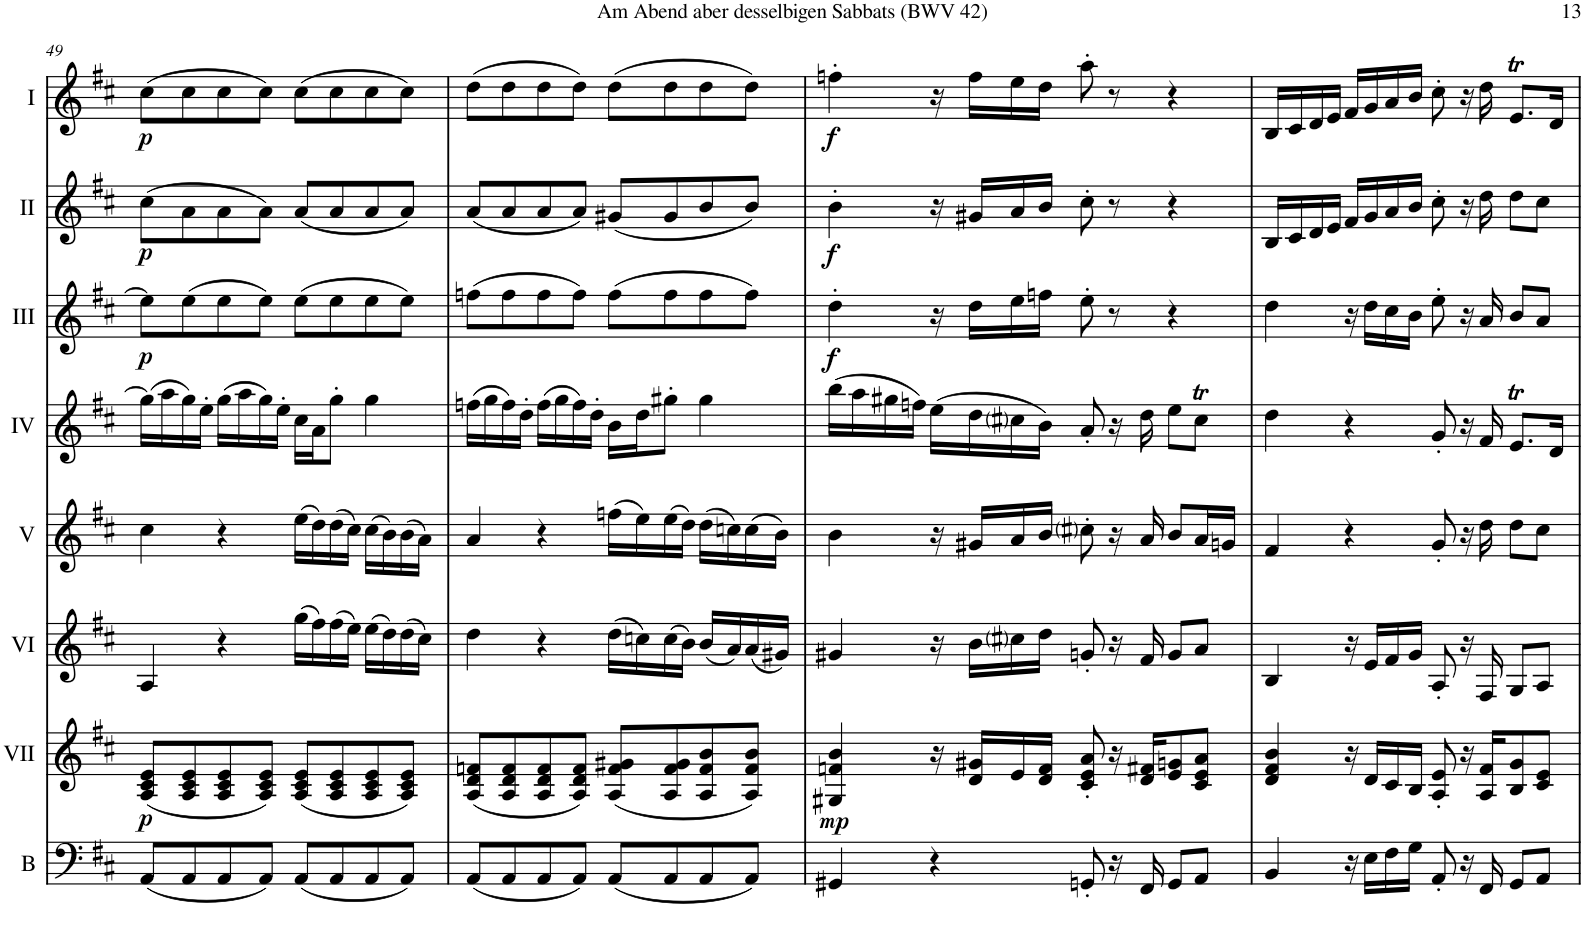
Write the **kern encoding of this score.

**kern	**kern	**dynam	**kern	**kern	**kern	**kern	**dynam	**kern	**dynam	**kern	**dynam
*part8	*part7	*part7	*part6	*part5	*part4	*part3	*part3	*part2	*part2	*part1	*part1
*staff8	*staff7	*staff7	*staff6	*staff5	*staff4	*staff3	*staff3	*staff2	*staff2	*staff1	*staff1
*I"Bass	*I"Acc. 7	*	*I"Acc. 6	*I"Acc. 5	*I"Acc. 4	*I"Acc. 3	*	*I"Acc. 2	*	*I"Acc. 1	*
*I'B	*	*	*	*	*	*	*	*	*	*	*
!!LO:PB:g=z
*clefF4	*clefG2	*	*clefG2	*clefG2	*clefG2	*clefG2	*	*clefG2	*	*clefG2	*
*Trd7c12	*	*	*Trd7c12	*	*	*Trd7c12	*	*	*	*	*
*k[f#c#]	*k[f#c#]	*	*k[f#c#]	*k[f#c#]	*k[f#c#]	*k[f#c#]	*	*k[f#c#]	*	*k[f#c#]	*
*M2/2	*M2/2	*	*M2/2	*M2/2	*M2/2	*M2/2	*	*M2/2	*	*M2/2	*
*met(c|)	*met(c|)	*	*met(c|)	*met(c|)	*met(c|)	*met(c|)	*	*met(c|)	*	*met(c|)	*
=49	=49	=49	=49	=49	=49	=49	=49	=49	=49	=49	=49
!	!	!LO:DY:b	!	!	!	!	!LO:DY:b	!	!LO:DY:b	!	!LO:DY:b
(8AA/L	(8A/ 8c#/ 8e/L	p	4A/	4cc#\	(16gg\LL]	8ee\L]	p	(8cc#\L	p	(8cc#\L	p
.	.	.	.	.	16aa\	.	.	.	.	.	.
8AA/	8A/ 8c#/ 8e/	.	.	.	16gg\)	(8ee\	.	8a\	.	8cc#\	.
.	.	.	.	.	16ee'\JJ	.	.	.	.	.	.
8AA/	8A/ 8c#/ 8e/	.	4r	4r	(16gg\LL	8ee\	.	8a\	.	8cc#\	.
.	.	.	.	.	16aa\	.	.	.	.	.	.
8AA/J)	8A/ 8c#/ 8e/J)	.	.	.	16gg\)	8ee\J)	.	8a\J)	.	8cc#\J)	.
.	.	.	.	.	16ee'\JJ	.	.	.	.	.	.
(8AA/L	(8A/ 8c#/ 8e/L	.	(16gg\LL	(16ee\LL	16cc#\LL	(8ee\L	.	(8a/L	.	(8cc#\L	.
.	.	.	16ff#\)	16dd\)	16a\J	.	.	.	.	.	.
8AA/	8A/ 8c#/ 8e/	.	(16ff#\	(16dd\	8gg'\J	8ee\	.	8a/	.	8cc#\	.
.	.	.	16ee\JJ)	16cc#\JJ)	.	.	.	.	.	.	.
8AA/	8A/ 8c#/ 8e/	.	(16ee\LL	(16cc#\LL	4gg\	8ee\	.	8a/	.	8cc#\	.
.	.	.	16dd\)	16b\)	.	.	.	.	.	.	.
8AA/J)	8A/ 8c#/ 8e/J)	.	(16dd\	(16b\	.	8ee\J)	.	8a/J)	.	8cc#\J)	.
.	.	.	16cc#\JJ)	16a\JJ)	.	.	.	.	.	.	.
=50	=50	=50	=50	=50	=50	=50	=50	=50	=50	=50	=50
(8AA/L	(8A/ 8d/ 8fn/L	.	4dd\	4a/	(16ffn\LL	(8ffn\L	.	(8a/L	.	(8dd\L	.
.	.	.	.	.	16gg\	.	.	.	.	.	.
8AA/	8A/ 8d/ 8f/	.	.	.	16ff\)	8ff\	.	8a/	.	8dd\	.
.	.	.	.	.	16dd'\JJ	.	.	.	.	.	.
8AA/	8A/ 8d/ 8f/	.	4r	4r	(16ff\LL	8ff\	.	8a/	.	8dd\	.
.	.	.	.	.	16gg\	.	.	.	.	.	.
8AA/J)	8A/ 8d/ 8f/J)	.	.	.	16ff\)	8ff\J)	.	8a/J)	.	8dd\J)	.
.	.	.	.	.	16dd'\JJ	.	.	.	.	.	.
(8AA/L	(8A/ 8f/ 8g#X/L	.	(16dd\LL	(16ffn\LL	16b\LL	(8ff\L	.	(8g#X/L	.	(8dd\L	.
.	.	.	16ccn\)	16ee\)	16dd\J	.	.	.	.	.	.
8AA/	8A/ 8f/ 8g#/	.	(16cc\	(16ee\	8gg#X'\J	8ff\	.	8g#/	.	8dd\	.
.	.	.	16b\JJ)	16dd\JJ)	.	.	.	.	.	.	.
8AA/	8A/ 8f/ 8b/	.	(16b/LL	(16dd\LL	4gg#\	8ff\	.	8b/	.	8dd\	.
.	.	.	16a/)	16ccn\)	.	.	.	.	.	.	.
8AA/J)	8A/ 8f/ 8b/J)	.	(16a/	(16cc\	.	8ff\J)	.	8b/J)	.	8dd\J)	.
.	.	.	16g#X/JJ)	16b\JJ)	.	.	.	.	.	.	.
=51	=51	=51	=51	=51	=51	=51	=51	=51	=51	=51	=51
!	!	!LO:DY:b	!	!	!	!	!LO:DY:b	!	!LO:DY:b	!	!LO:DY:b
4GG#X/	4G#X/ 4fn/ 4b/	mp	4g#X/	4b\	(16bb\LL	4dd'\	f	4b'\	f	4ffn'\	f
.	.	.	.	.	16aa\	.	.	.	.	.	.
.	.	.	.	.	16gg#X\	.	.	.	.	.	.
.	.	.	.	.	16ffn\JJ)	.	.	.	.	.	.
4r	16r	.	16r	16r	(16ee\LL	16r	.	16r	.	16r	.
.	16d/ 16g#X/LL	.	16b\LL	16g#X/LL	16dd\	16dd\LL	.	16g#X/LL	.	16ff\LL	.
.	16e/	.	16cc#i\	16a/	16cc#i\	16ee\	.	16a/	.	16ee\	.
.	16d/ 16f/JJ	.	16dd\JJ	16b/JJ	16b\JJ)	16ffn\JJ	.	16b/JJ	.	16dd\JJ	.
8GGn'/	8c#/' 8e/' 8a/'	.	8gn'/	8cc#i'\	8a'/	8ee'\	.	8cc#'\	.	8aa'\	.
16r	16r	.	16r	16r	16r	8r	.	8r	.	8r	.
16FF#/	16d/ 16f#X/KL	.	16f#/	16a/	16dd\	.	.	.	.	.	.
8GG/L	8e/ 8gn/	.	8g/L	8b/L	8ee\L	4r	.	4r	.	4r	.
8AA/J	8c#/ 8e/ 8a/J	.	8a/J	16a/L	8cc#t\J	.	.	.	.	.	.
.	.	.	.	16gn/JJ	.	.	.	.	.	.	.
=52	=52	=52	=52	=52	=52	=52	=52	=52	=52	=52	=52
4BB/	4d/ 4f#/ 4b/	.	4B/	4f#/	4dd\	4dd\	.	16B/LL	.	16B/LL	.
.	.	.	.	.	.	.	.	16c#/	.	16c#/	.
.	.	.	.	.	.	.	.	16d/	.	16d/	.
.	.	.	.	.	.	.	.	16e/JJ	.	16e/JJ	.
16r	16r	.	16r	4r	4r	16r	.	16f#/LL	.	16f#/LL	.
16E\LL	16d/LL	.	16e/LL	.	.	16dd\LL	.	16g/	.	16g/	.
16F#\	16c#/	.	16f#/	.	.	16cc#\	.	16a/	.	16a/	.
16G\JJ	16B/JJ	.	16g/JJ	.	.	16b\JJ	.	16b/JJ	.	16b/JJ	.
8AA'/	8A/' 8e/'	.	8A'/	8g'/	8g'/	8ee'\	.	8cc#'\	.	8cc#'\	.
16r	16r	.	16r	16r	16r	16r	.	16r	.	16r	.
16FF#/	16A/ 16f#/KL	.	16F#/	16dd\	16f#/	16a/	.	16dd\	.	16dd\	.
8GG/L	8B/ 8g/	.	8G/L	8dd\L	8.eT/L	8b/L	.	8dd\L	.	8.eT/L	.
8AA/J	8c#/ 8e/J	.	8A/J	8cc#\J	.	8a/J	.	8cc#\J	.	.	.
.	.	.	.	.	16d/Jk	.	.	.	.	16d/Jk	.
=	=	=	=	=	=	=	=	=	=	=	=
*-	*-	*-	*-	*-	*-	*-	*-	*-	*-	*-	*-
